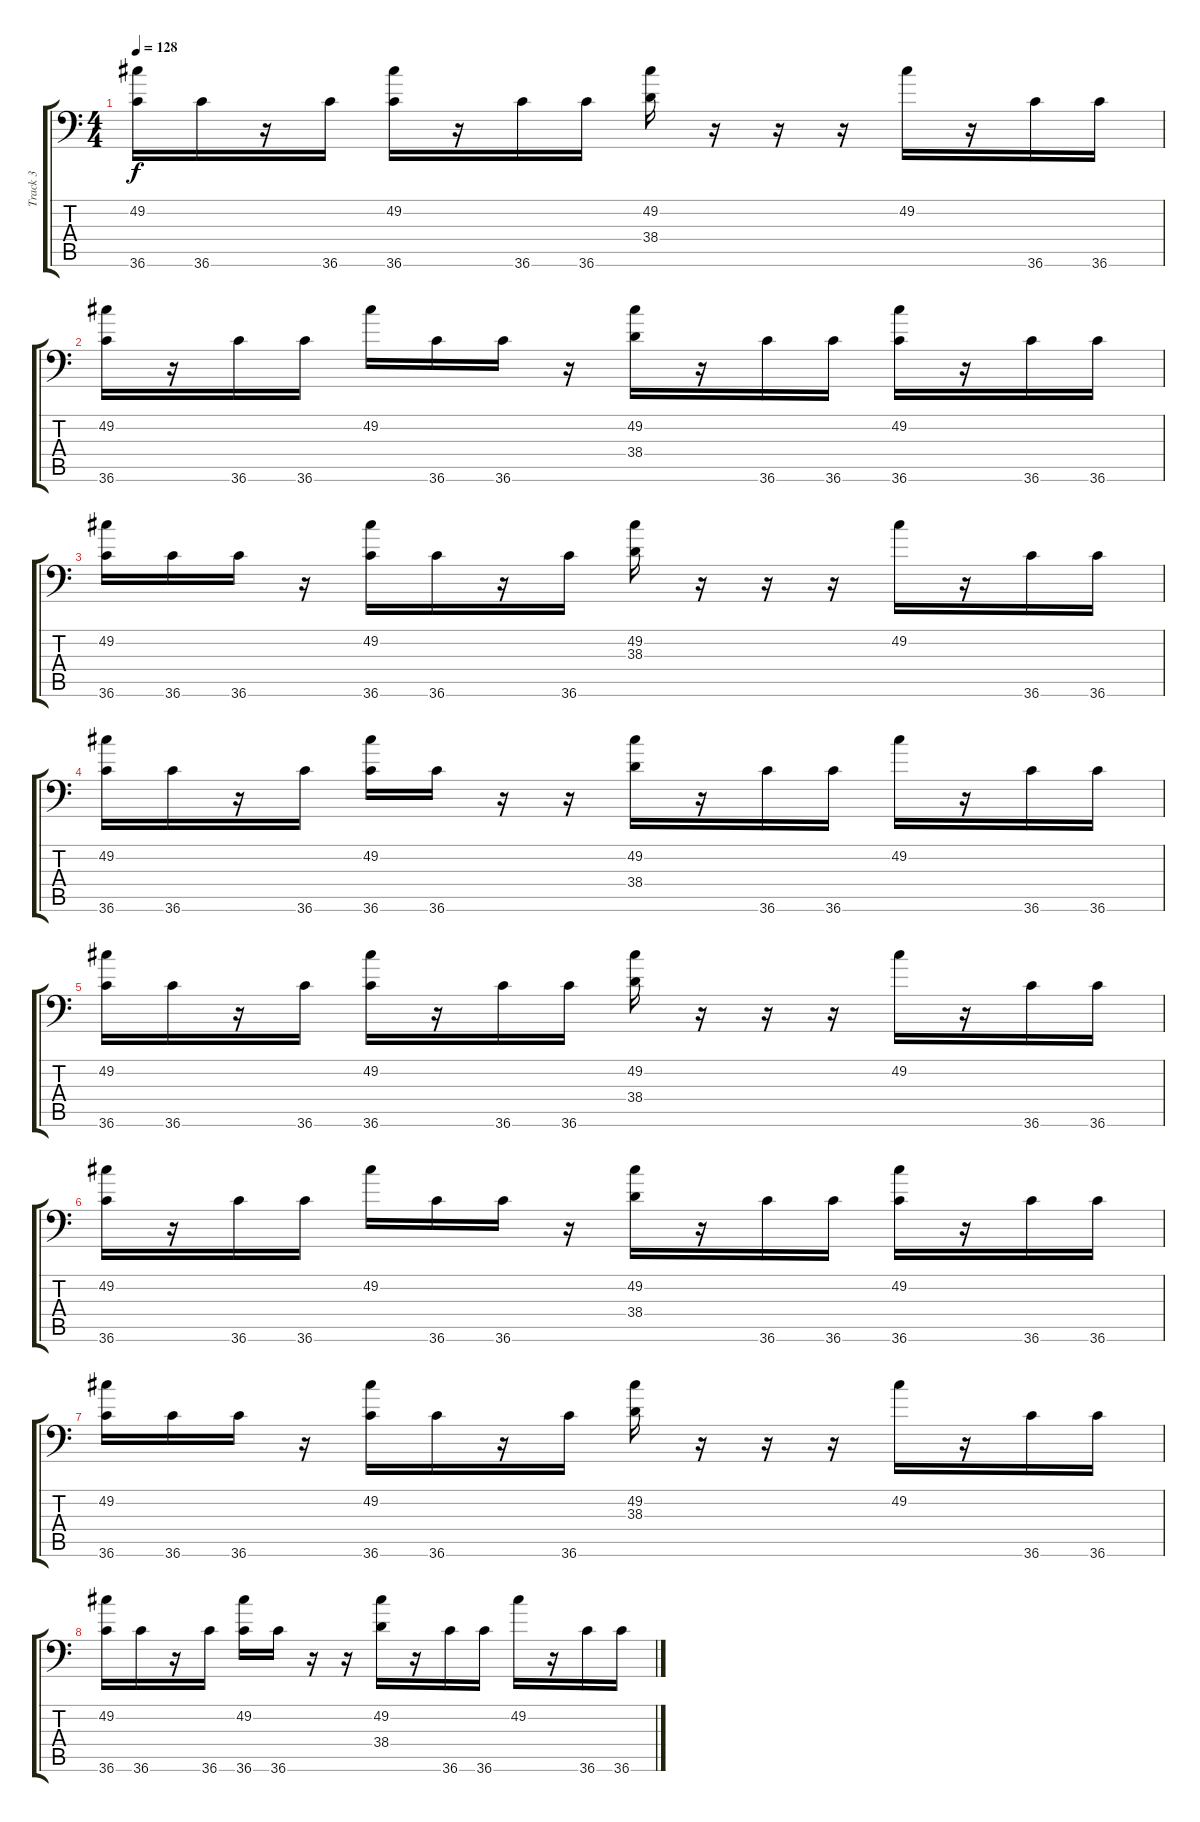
\track ("Track 3" "Track 3") {instrument acousticgrandpiano}
\staff {score tabs}
\tuning (C-1 C-1 C-1 C-1 C-1 C-1) {hide}
\ts (4 4)
\tempo 128
\clef f4
\ks c
(49.2 36.6).16{dy f} 36.6.16 r.16 36.6.16 (49.2 36.6).16 r.16 36.6.16 36.6.16 (49.2 38.4).16 r.16 r.16 r.16 49.2.16 r.16 36.6.16 36.6.16 |
(49.2 36.6).16 r.16 36.6.16 36.6.16 49.2.16 36.6.16 36.6.16 r.16 (49.2 38.4).16 r.16 36.6.16 36.6.16 (49.2 36.6).16 r.16 36.6.16 36.6.16 |
(49.2 36.6).16 36.6.16 36.6.16 r.16 (49.2 36.6).16 36.6.16 r.16 36.6.16 (49.2 38.3).16 r.16 r.16 r.16 49.2.16 r.16 36.6.16 36.6.16 |
(49.2 36.6).16 36.6.16 r.16 36.6.16 (49.2 36.6).16 36.6.16 r.16 r.16 (49.2 38.4).16 r.16 36.6.16 36.6.16 49.2.16 r.16 36.6.16 36.6.16 |
(49.2 36.6).16 36.6.16 r.16 36.6.16 (49.2 36.6).16 r.16 36.6.16 36.6.16 (49.2 38.4).16 r.16 r.16 r.16 49.2.16 r.16 36.6.16 36.6.16 |
(49.2 36.6).16 r.16 36.6.16 36.6.16 49.2.16 36.6.16 36.6.16 r.16 (49.2 38.4).16 r.16 36.6.16 36.6.16 (49.2 36.6).16 r.16 36.6.16 36.6.16 |
(49.2 36.6).16 36.6.16 36.6.16 r.16 (49.2 36.6).16 36.6.16 r.16 36.6.16 (49.2 38.3).16 r.16 r.16 r.16 49.2.16 r.16 36.6.16 36.6.16 |
(49.2 36.6).16 36.6.16 r.16 36.6.16 (49.2 36.6).16 36.6.16 r.16 r.16 (49.2 38.4).16 r.16 36.6.16 36.6.16 49.2.16 r.16 36.6.16 36.6.16
